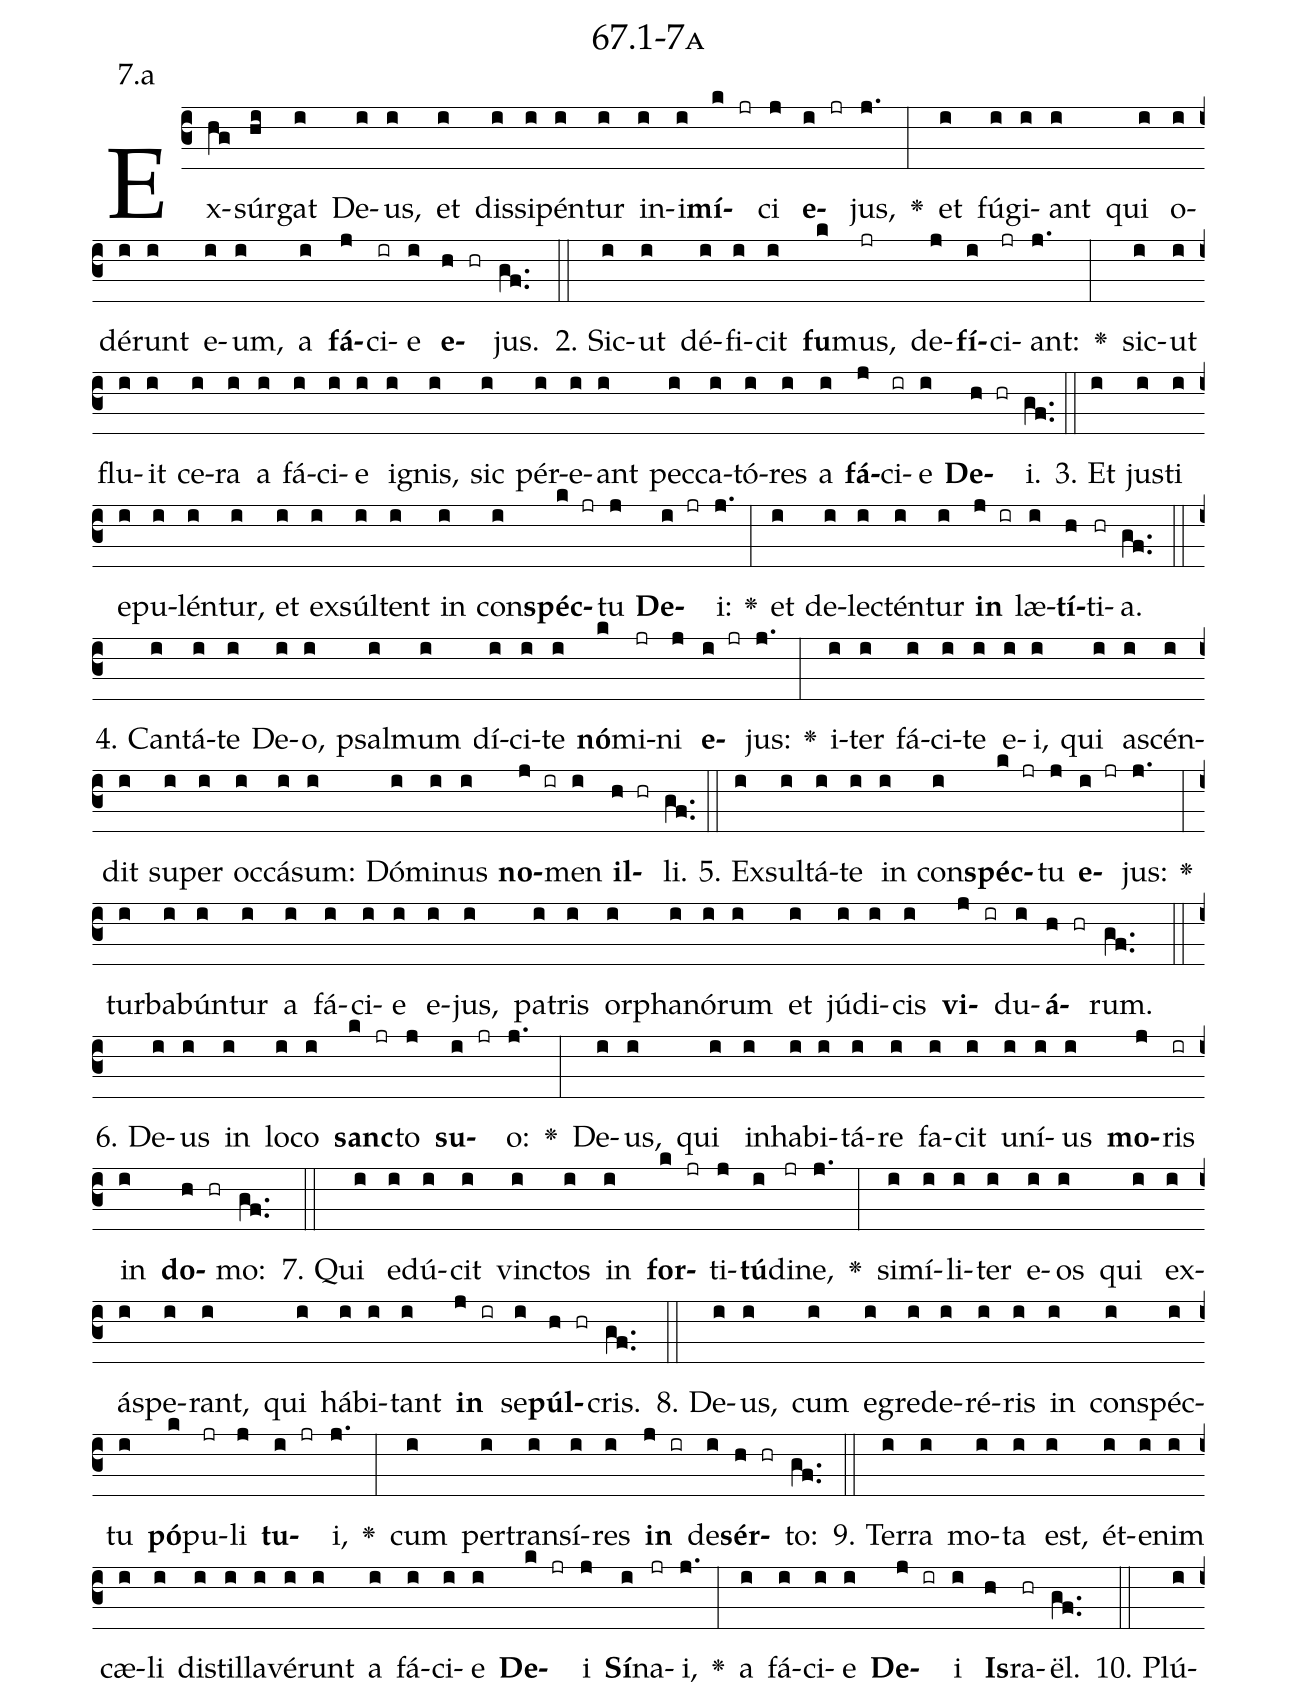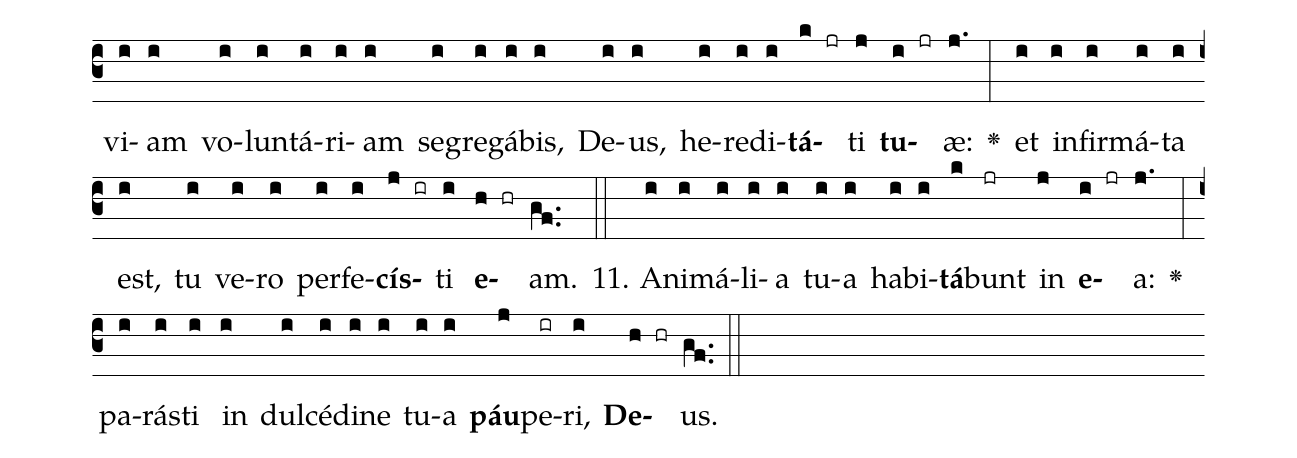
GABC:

name: 67.1-7a;
annotation: 7.a;
%%
(c3)Ex(hg)súr(hi)gat(i) De(i)us,(i) et(i) dis(i)si(i)pén(i)tur(i) in(i)i(i)<b>mí</b>(k jr)ci(j) <b>e</b>(i jr)jus,(j.) <v>\greheightstar</v>(:) et(i) fú(i)gi(i)ant(i) qui(i) o(i)dé(i)runt(i) e(i)um,(i) a(i) <b>fá</b>(j)ci(ir)e(i) <b>e</b>(h hr)jus.(gf..) (::)
2. Sic(i)ut(i) dé(i)fi(i)cit(i) <b>fu</b>(k)mus,(jr) de(j)<b>fí</b>(i)ci(jr)ant:(j.) <v>\greheightstar</v>(:) sic(i)ut(i) flu(i)it(i) ce(i)ra(i) a(i) fá(i)ci(i)e(i) i(i)gnis,(i) sic(i) pér(i)e(i)ant(i) pec(i)ca(i)tó(i)res(i) a(i) <b>fá</b>(j)ci(ir)e(i) <b>De</b>(h hr)i.(gf..) (::)
3. Et(i) jus(i)ti(i) e(i)pu(i)lén(i)tur,(i) et(i) ex(i)súl(i)tent(i) in(i) con(i)<b>spéc</b>(k jr)tu(j) <b>De</b>(i jr)i:(j.) <v>\greheightstar</v>(:) et(i) de(i)lec(i)tén(i)tur(i) <b>in</b>(j ir) læ(i)<b>tí</b>(h)ti(hr)a.(gf..) (::)
4. Can(i)tá(i)te(i) De(i)o,(i) psal(i)mum(i) dí(i)ci(i)te(i) <b>nó</b>(k)mi(jr)ni(j) <b>e</b>(i jr)jus:(j.) <v>\greheightstar</v>(:) i(i)ter(i) fá(i)ci(i)te(i) e(i)i,(i) qui(i) a(i)scén(i)dit(i) su(i)per(i) oc(i)cá(i)sum:(i) Dó(i)mi(i)nus(i) <b>no</b>(j ir)men(i) <b>il</b>(h hr)li.(gf..) (::)
5. Ex(i)sul(i)tá(i)te(i) in(i) con(i)<b>spéc</b>(k jr)tu(j) <b>e</b>(i jr)jus:(j.) <v>\greheightstar</v>(:) tur(i)ba(i)bún(i)tur(i) a(i) fá(i)ci(i)e(i) e(i)jus,(i) pa(i)tris(i) or(i)pha(i)nó(i)rum(i) et(i) jú(i)di(i)cis(i) <b>vi</b>(j ir)du(i)<b>á</b>(h hr)rum.(gf..) (::)
6. De(i)us(i) in(i) lo(i)co(i) <b>sanc</b>(k jr)to(j) <b>su</b>(i jr)o:(j.) <v>\greheightstar</v>(:) De(i)us,(i) qui(i) in(i)ha(i)bi(i)tá(i)re(i) fa(i)cit(i) u(i)ní(i)us(i) <b>mo</b>(j)ris(ir) in(i) <b>do</b>(h hr)mo:(gf..) (::)
7. Qui(i) e(i)dú(i)cit(i) vinc(i)tos(i) in(i) <b>for</b>(k jr)ti(j)<b>tú</b>(i)di(jr)ne,(j.) <v>\greheightstar</v>(:) si(i)mí(i)li(i)ter(i) e(i)os(i) qui(i) ex(i)ás(i)pe(i)rant,(i) qui(i) há(i)bi(i)tant(i) <b>in</b>(j ir) se(i)<b>púl</b>(h hr)cris.(gf..) (::)
8. De(i)us,(i) cum(i) e(i)gre(i)de(i)ré(i)ris(i) in(i) con(i)spéc(i)tu(i) <b>pó</b>(k)pu(jr)li(j) <b>tu</b>(i jr)i,(j.) <v>\greheightstar</v>(:) cum(i) per(i)trans(i)í(i)res(i) <b>in</b>(j ir) de(i)<b>sér</b>(h hr)to:(gf..) (::)
9. Ter(i)ra(i) mo(i)ta(i) est,(i) ét(i)e(i)nim(i) cæ(i)li(i) di(i)stil(i)la(i)vé(i)runt(i) a(i) fá(i)ci(i)e(i) <b>De</b>(k jr)i(j) <b>Sí</b>(i)na(jr)i,(j.) <v>\greheightstar</v>(:) a(i) fá(i)ci(i)e(i) <b>De</b>(j ir)i(i) <b>Is</b>(h)ra(hr)ël.(gf..) (::)
10. Plú(i)vi(i)am(i) vo(i)lun(i)tá(i)ri(i)am(i) se(i)gre(i)gá(i)bis,(i) De(i)us,(i) he(i)re(i)di(i)<b>tá</b>(k jr)ti(j) <b>tu</b>(i jr)æ:(j.) <v>\greheightstar</v>(:) et(i) in(i)fir(i)má(i)ta(i) est,(i) tu(i) ve(i)ro(i) per(i)fe(i)<b>cís</b>(j ir)ti(i) <b>e</b>(h hr)am.(gf..) (::)
11. A(i)ni(i)má(i)li(i)a(i) tu(i)a(i) ha(i)bi(i)<b>tá</b>(k)bunt(jr) in(j) <b>e</b>(i jr)a:(j.) <v>\greheightstar</v>(:) pa(i)rás(i)ti(i) in(i) dul(i)cé(i)di(i)ne(i) tu(i)a(i) <b>páu</b>(j)pe(ir)ri,(i) <b>De</b>(h hr)us.(gf..) (::)
